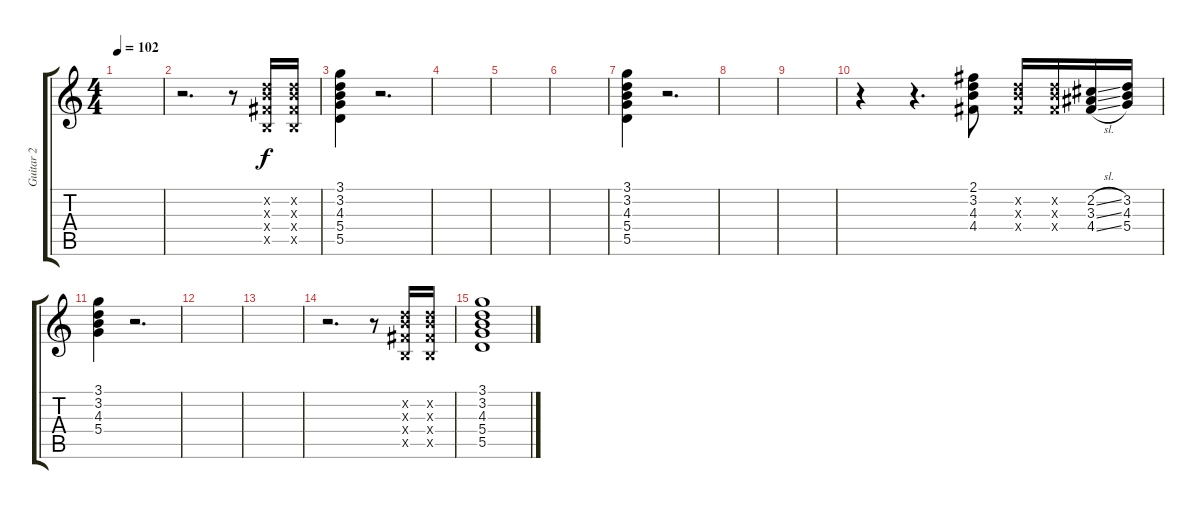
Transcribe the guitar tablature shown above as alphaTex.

\track ("Guitar 2" "Guitar 2") {instrument overdrivenguitar bank 255}
\staff {score tabs}
\tuning (E4 B3 G3 D3 A2 E2) {hide}
\ts (4 4)
\tempo 102
\clef g2
\ks c
|
r.2{d} r.8 (3.2{x} 4.3{x} 4.4{x} 2.5{x}).16 (3.2{x} 4.3{x} 4.4{x} 2.5{x}).16 |
(3.1 3.2 4.3 5.4 5.5).4 r.2{d} |
|
|
|
(3.1 3.2 4.3 5.4 5.5).4 r.2{d} |
|
|
r.4 r.4{d} (2.1 3.2 4.3 4.4).8 (3.2{x} 4.3{x} 4.4{x}).16 (3.2{x} 4.3{x} 4.4{x}).16 (2.2{sl} 3.3{sl} 4.4{sl}).16 (3.2 4.3 5.4).16 |
(3.1 3.2 4.3 5.4).4 r.2{d} |
|
|
r.2{d} r.8 (3.2{x} 4.3{x} 4.4{x} 2.5{x}).16 (3.2{x} 4.3{x} 4.4{x} 2.5{x}).16 |
(3.1 3.2 4.3 5.4 5.5).1
